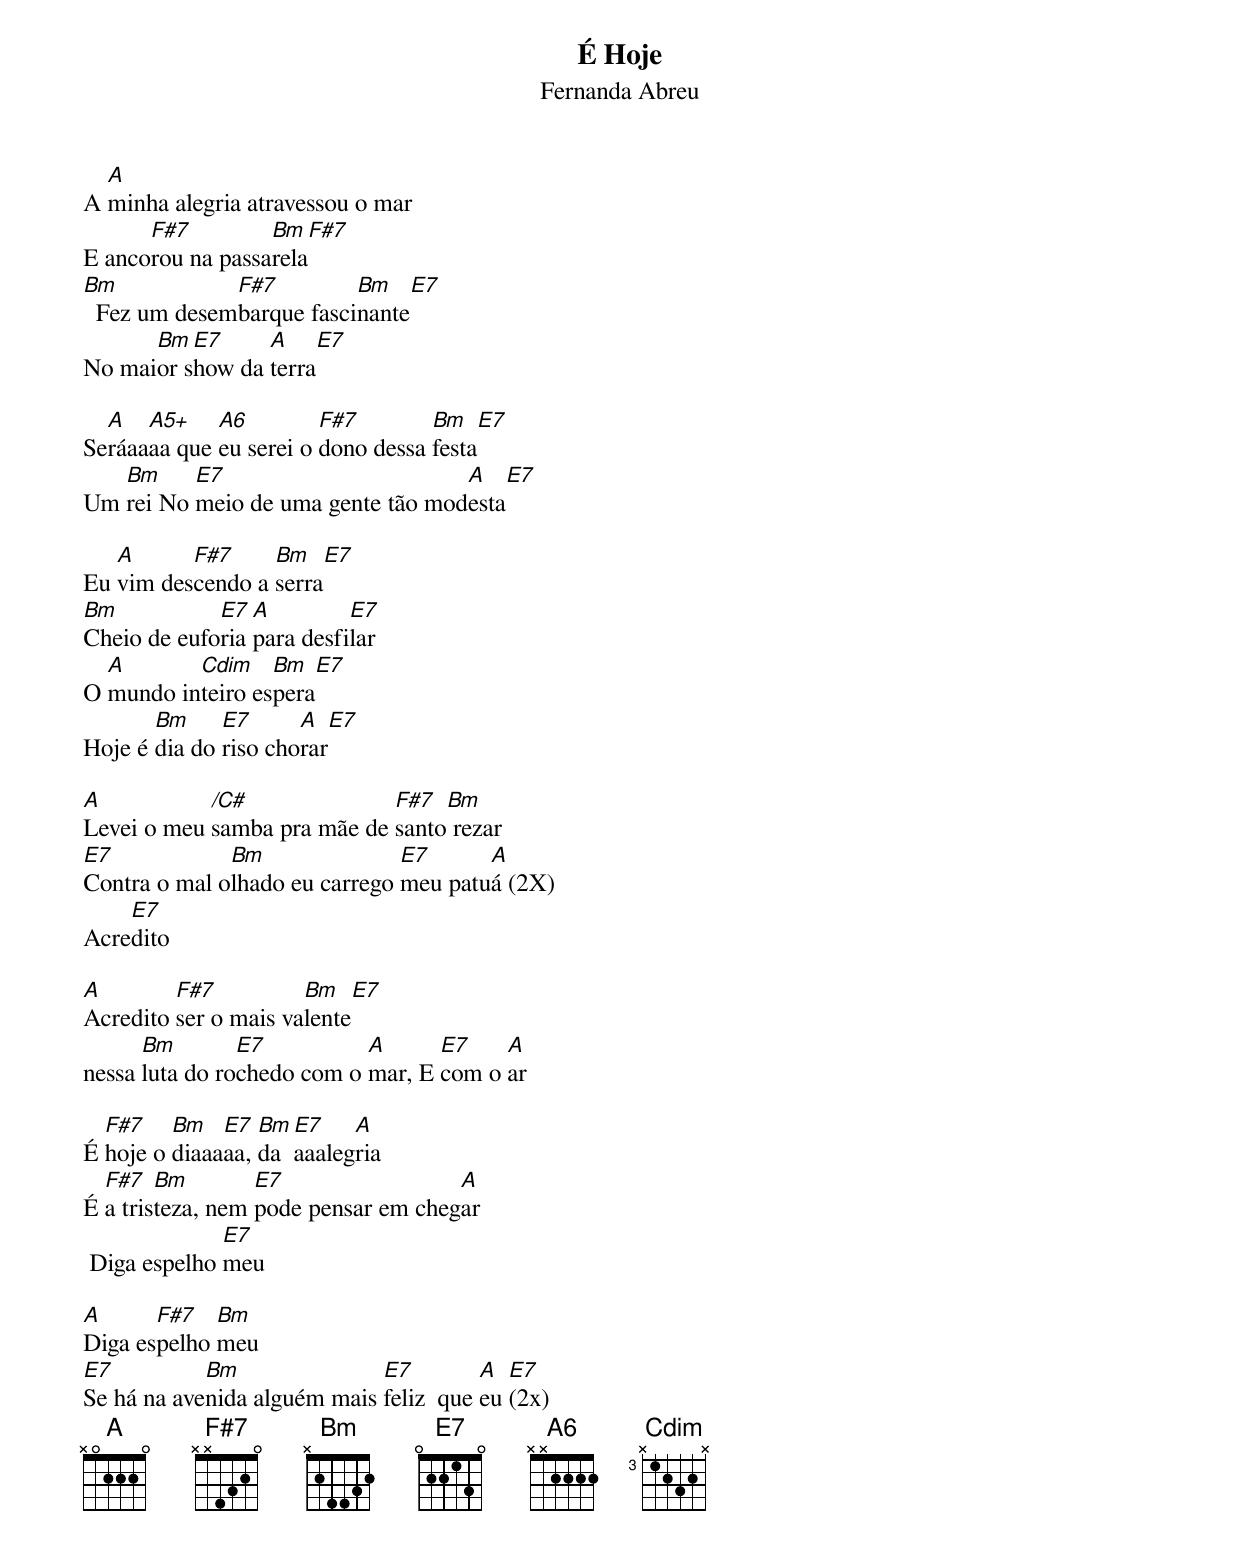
É Hoje
Fernanda Abreu

  A
A minha alegria atravessou o mar
      F#7         Bm  F#7
E ancorou na passarela
Bm            F#7         Bm   E7
  Fez um desembarque fascinante
      Bm  E7     A     E7
No maior show da terra

  A   A5+    A6         F#7        Bm    E7
Seráaaaa que eu serei o dono dessa festa
   Bm     E7                       A    E7
Um rei No meio de uma gente tão modesta

   A      F#7     Bm   E7
Eu vim descendo a serra
Bm           E7  A         E7
Cheio de euforia para desfilar
  A       Cdim    Bm   E7
O mundo inteiro espera
       Bm     E7      A     E7
Hoje é dia do riso chorar

A           /C#              F#7  Bm
Levei o meu samba pra mãe de santo rezar
E7            Bm               E7      A
Contra o mal olhado eu carrego meu patuá (2X)
    E7
Acredito

A        F#7          Bm    E7
Acredito ser o mais valente
      Bm        E7          A      E7    A
nessa luta do rochedo com o mar, E com o ar

  F#7    Bm   E7  Bm E7    A
É hoje o diaaaaa, da aaalegria
  F#7   Bm        E7                 A
É a tristeza, nem pode pensar em chegar
              E7
 Diga espelho meu

A      F#7   Bm
Diga espelho meu
E7          Bm               E7         A  E7
Se há na avenida alguém mais feliz  que eu (2x)
